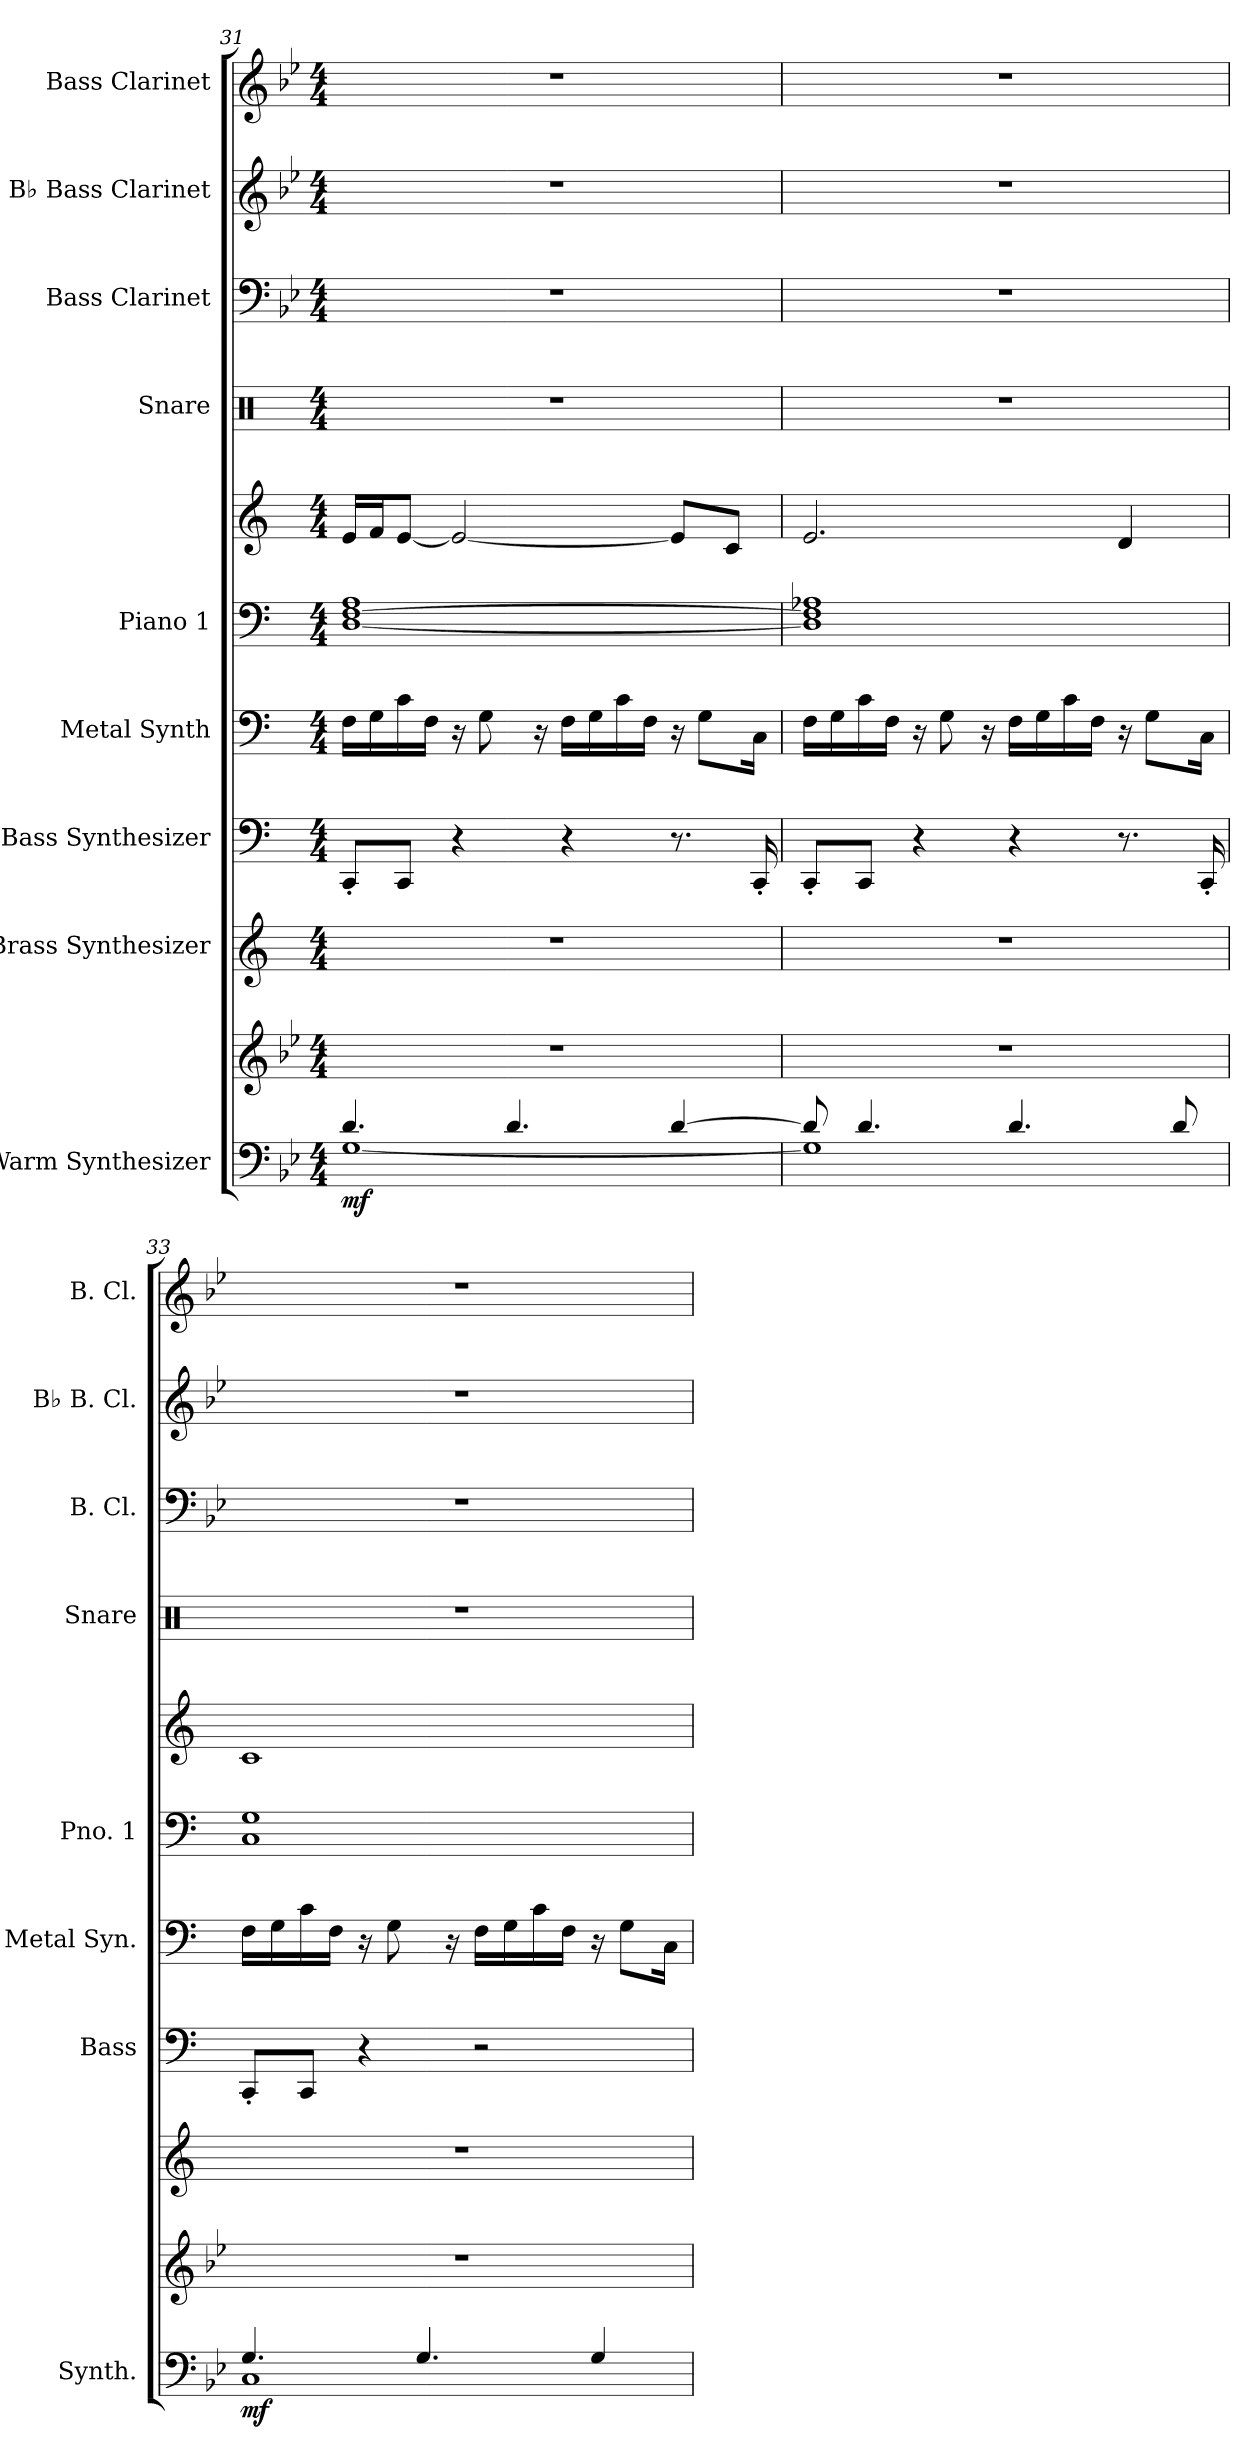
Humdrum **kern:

**kern	**kern	**dynam	**kern	**kern	**kern	**kern	**kern	**kern	**kern	**kern	**kern
*part9	*part9	*part9	*part8	*part7	*part6	*part5	*part5	*part4	*part3	*part2	*part1
*staff11	*staff10	*staff10/11	*staff9	*staff8	*staff7	*staff6	*staff5	*staff4	*staff3	*staff2	*staff1
*I"Warm Synthesizer	*	*	*I"Brass Synthesizer	*I"Bass Synthesizer	*I"Metal Synth	*I"Piano 1	*	*I"Snare	*I"Bass Clarinet	*I"B♭ Bass Clarinet	*I"Bass Clarinet
*I'Synth.	*	*	*	*I'Bass	*I'Metal Syn.	*I'Pno. 1	*	*I'Snare	*I'B. Cl.	*I'B♭ B. Cl.	*I'B. Cl.
*clefF4	*clefG2	*	*clefG2	*clefF4	*clefF4	*clefF4	*clefG2	*clefX	*clefF4	*clefG2	*clefG2
*	*	*	*	*	*	*	*	*	*ITrd1c2	*ITrd8c14	*ITrd8c14
*k[b-e-]	*k[b-e-]	*	*k[]	*k[]	*k[]	*k[]	*k[]	*k[]	*k[b-e-a-d-]	*k[b-e-]	*k[b-e-]
*M4/4	*M4/4	*	*M4/4	*M4/4	*M4/4	*M4/4	*M4/4	*M4/4	*M4/4	*M4/4	*M4/4
=31	=31	=31	=31	=31	=31	=31	=31	=31	=31	=31	=31
*^	*	*	*	*	*	*	*	*	*	*	*
!	!	!	!LO:DY:b=2	!	!	!	!	!	!	!	!	!
4.d/	[1G	1r	mf	1r	8CC'/L	16F\LL	[1D [<1F 1A	16e/LL	1r	1r	1r	1r
.	.	.	.	.	.	16G\	.	16f/J	.	.	.	.
.	.	.	.	.	8CC/J	16c\	.	[8e/J	.	.	.	.
.	.	.	.	.	.	16F\JJ	.	.	.	.	.	.
.	.	.	.	.	4r	16r	.	2e/_	.	.	.	.
.	.	.	.	.	.	8G\	.	.	.	.	.	.
4.d/	.	.	.	.	.	.	.	.	.	.	.	.
.	.	.	.	.	.	16r	.	.	.	.	.	.
.	.	.	.	.	4r	16F\LL	.	.	.	.	.	.
.	.	.	.	.	.	16G\	.	.	.	.	.	.
.	.	.	.	.	.	16c\	.	.	.	.	.	.
.	.	.	.	.	.	16F\JJ	.	.	.	.	.	.
[4d/	.	.	.	.	8.r	16r	.	8e/L]	.	.	.	.
.	.	.	.	.	.	8G\L	.	.	.	.	.	.
.	.	.	.	.	.	.	.	8c/J	.	.	.	.
.	.	.	.	.	16CC'/	16C\Jk	.	.	.	.	.	.
=32	=32	=32	=32	=32	=32	=32	=32	=32	=32	=32	=32	=32
8d/]	1G]	1r	.	1r	8CC'/L	16F\LL	1D] 1F] 1A-X	2.e/	1r	1r	1r	1r
.	.	.	.	.	.	16G\	.	.	.	.	.	.
4.d/	.	.	.	.	8CC/J	16c\	.	.	.	.	.	.
.	.	.	.	.	.	16F\JJ	.	.	.	.	.	.
.	.	.	.	.	4r	16r	.	.	.	.	.	.
.	.	.	.	.	.	8G\	.	.	.	.	.	.
.	.	.	.	.	.	16r	.	.	.	.	.	.
4.d/	.	.	.	.	4r	16F\LL	.	.	.	.	.	.
.	.	.	.	.	.	16G\	.	.	.	.	.	.
.	.	.	.	.	.	16c\	.	.	.	.	.	.
.	.	.	.	.	.	16F\JJ	.	.	.	.	.	.
.	.	.	.	.	8.r	16r	.	4d/	.	.	.	.
.	.	.	.	.	.	8G\L	.	.	.	.	.	.
8d/	.	.	.	.	.	.	.	.	.	.	.	.
.	.	.	.	.	16CC'/	16C\Jk	.	.	.	.	.	.
=33	=33	=33	=33	=33	=33	=33	=33	=33	=33	=33	=33	=33
!	!	!	!LO:DY:b=2	!	!	!	!	!	!	!	!	!
4.G/	1C	1r	mf	1r	8CC'/L	16F\LL	1C 1G	1c	1r	1r	1r	1r
.	.	.	.	.	.	16G\	.	.	.	.	.	.
.	.	.	.	.	8CC/J	16c\	.	.	.	.	.	.
.	.	.	.	.	.	16F\JJ	.	.	.	.	.	.
.	.	.	.	.	4r	16r	.	.	.	.	.	.
.	.	.	.	.	.	8G\	.	.	.	.	.	.
4.G/	.	.	.	.	.	.	.	.	.	.	.	.
.	.	.	.	.	.	16r	.	.	.	.	.	.
.	.	.	.	.	2r	16F\LL	.	.	.	.	.	.
.	.	.	.	.	.	16G\	.	.	.	.	.	.
.	.	.	.	.	.	16c\	.	.	.	.	.	.
.	.	.	.	.	.	16F\JJ	.	.	.	.	.	.
4G/	.	.	.	.	.	16r	.	.	.	.	.	.
.	.	.	.	.	.	8G\L	.	.	.	.	.	.
.	.	.	.	.	.	16C\Jk	.	.	.	.	.	.
*v	*v	*	*	*	*	*	*	*	*	*	*	*
=	=	=	=	=	=	=	=	=	=	=	=
*-	*-	*-	*-	*-	*-	*-	*-	*-	*-	*-	*-
